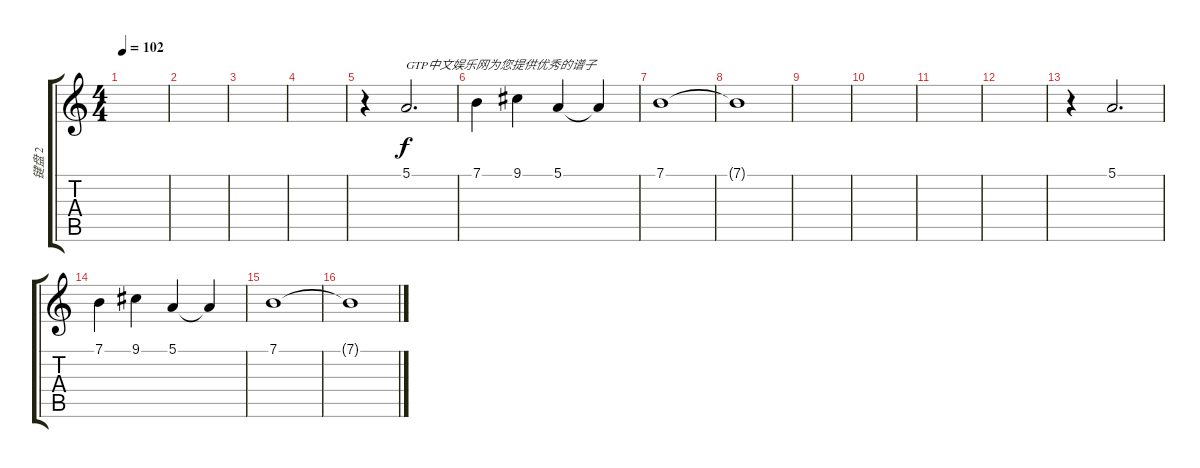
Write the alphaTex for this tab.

\track ("键盘 2" "键盘 2") {instrument stringensemble1}
\staff {score tabs}
\tuning (E4 B3 G3 D3 A2 E2) {hide}
\ts (4 4)
\tempo 102
\clef g2
\ks c
|
|
|
|
r.4 5.1.2{d txt "GTP中文娱乐网为您提供优秀的谱子"} |
7.1.4 9.1.4 5.1.4 5.1{t}.4 |
7.1.1 |
7.1{t}.1 |
|
|
|
|
r.4 5.1.2{d} |
7.1.4 9.1.4 5.1.4 5.1{t}.4 |
7.1.1 |
7.1{t}.1
